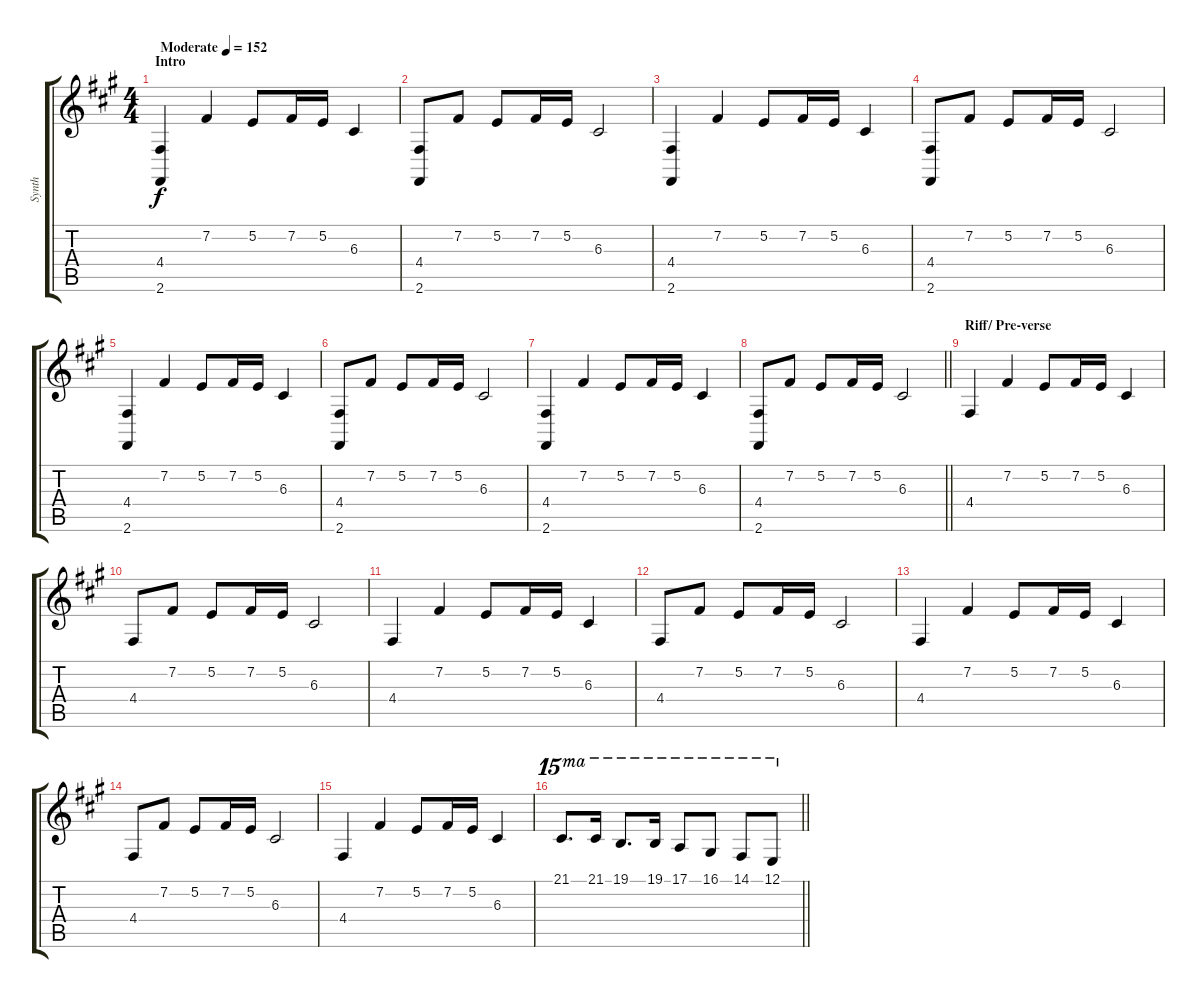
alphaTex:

\track ("Synth" "Synth") {instrument lead2sawtooth}
\staff {score tabs}
\tuning (E4 B3 G3 D3 A2 E2) {hide}
\ts (4 4)
\section ("" "Intro")
\tempo (152 "Moderate")
\clef g2
\ks f#minor
(4.4 2.6).4{dy f instrument lead2sawtooth} 7.2.4 5.2.8 7.2.16 5.2.16 6.3.4 |
(4.4 2.6).8 7.2.8 5.2.8 7.2.16 5.2.16 6.3.2 |
(4.4 2.6).4 7.2.4 5.2.8 7.2.16 5.2.16 6.3.4 |
(4.4 2.6).8 7.2.8 5.2.8 7.2.16 5.2.16 6.3.2 |
(4.4 2.6).4 7.2.4 5.2.8 7.2.16 5.2.16 6.3.4 |
(4.4 2.6).8 7.2.8 5.2.8 7.2.16 5.2.16 6.3.2 |
(4.4 2.6).4 7.2.4 5.2.8 7.2.16 5.2.16 6.3.4 |
\barLineRight lightlight
(4.4 2.6).8 7.2.8 5.2.8 7.2.16 5.2.16 6.3.2 |
\section ("" "Riff/ Pre-verse")
4.4.4 7.2.4 5.2.8 7.2.16 5.2.16 6.3.4 |
4.4.8 7.2.8 5.2.8 7.2.16 5.2.16 6.3.2 |
4.4.4 7.2.4 5.2.8 7.2.16 5.2.16 6.3.4 |
4.4.8 7.2.8 5.2.8 7.2.16 5.2.16 6.3.2 |
4.4.4 7.2.4 5.2.8 7.2.16 5.2.16 6.3.4 |
4.4.8 7.2.8 5.2.8 7.2.16 5.2.16 6.3.2 |
4.4.4 7.2.4 5.2.8 7.2.16 5.2.16 6.3.4 |
\barLineRight lightlight
21.1.8{d ot 15ma} 21.1.16{ot 15ma} 19.1.8{d ot 15ma} 19.1.16{ot 15ma} 17.1.8{ot 15ma} 16.1.8{ot 15ma} 14.1.8{ot 15ma} 12.1.8{ot 15ma}
